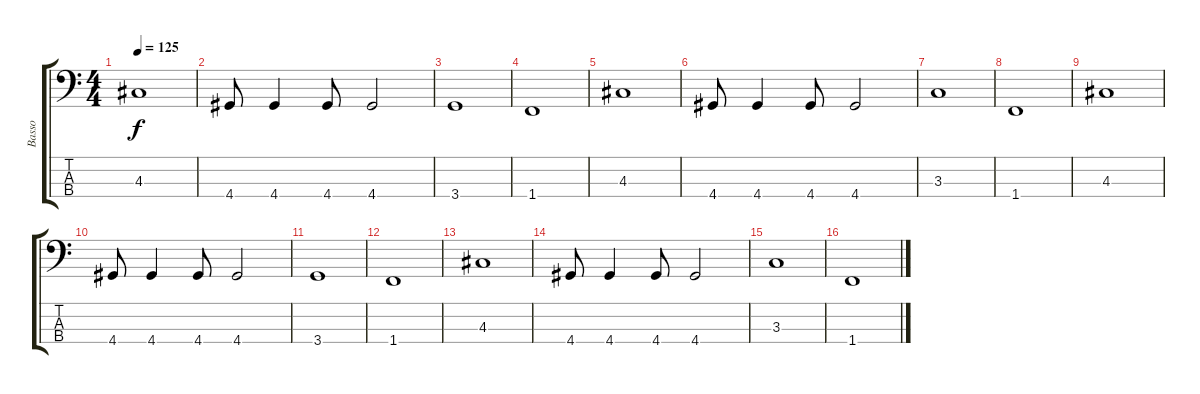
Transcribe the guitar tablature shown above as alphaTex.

\track ("Basso" "Basso") {instrument electricbassfinger}
\staff {score tabs}
\tuning (G2 D2 A1 E1) {hide}
\ts (4 4)
\tempo 125
\clef f4
\ks c
4.3.1{dy f} |
4.4.8 4.4.4 4.4.8 4.4.2 |
3.4.1 |
1.4.1 |
4.3.1 |
4.4.8 4.4.4 4.4.8 4.4.2 |
3.3.1 |
1.4.1 |
4.3.1 |
4.4.8 4.4.4 4.4.8 4.4.2 |
3.4.1 |
1.4.1 |
4.3.1 |
4.4.8 4.4.4 4.4.8 4.4.2 |
3.3.1 |
1.4.1
